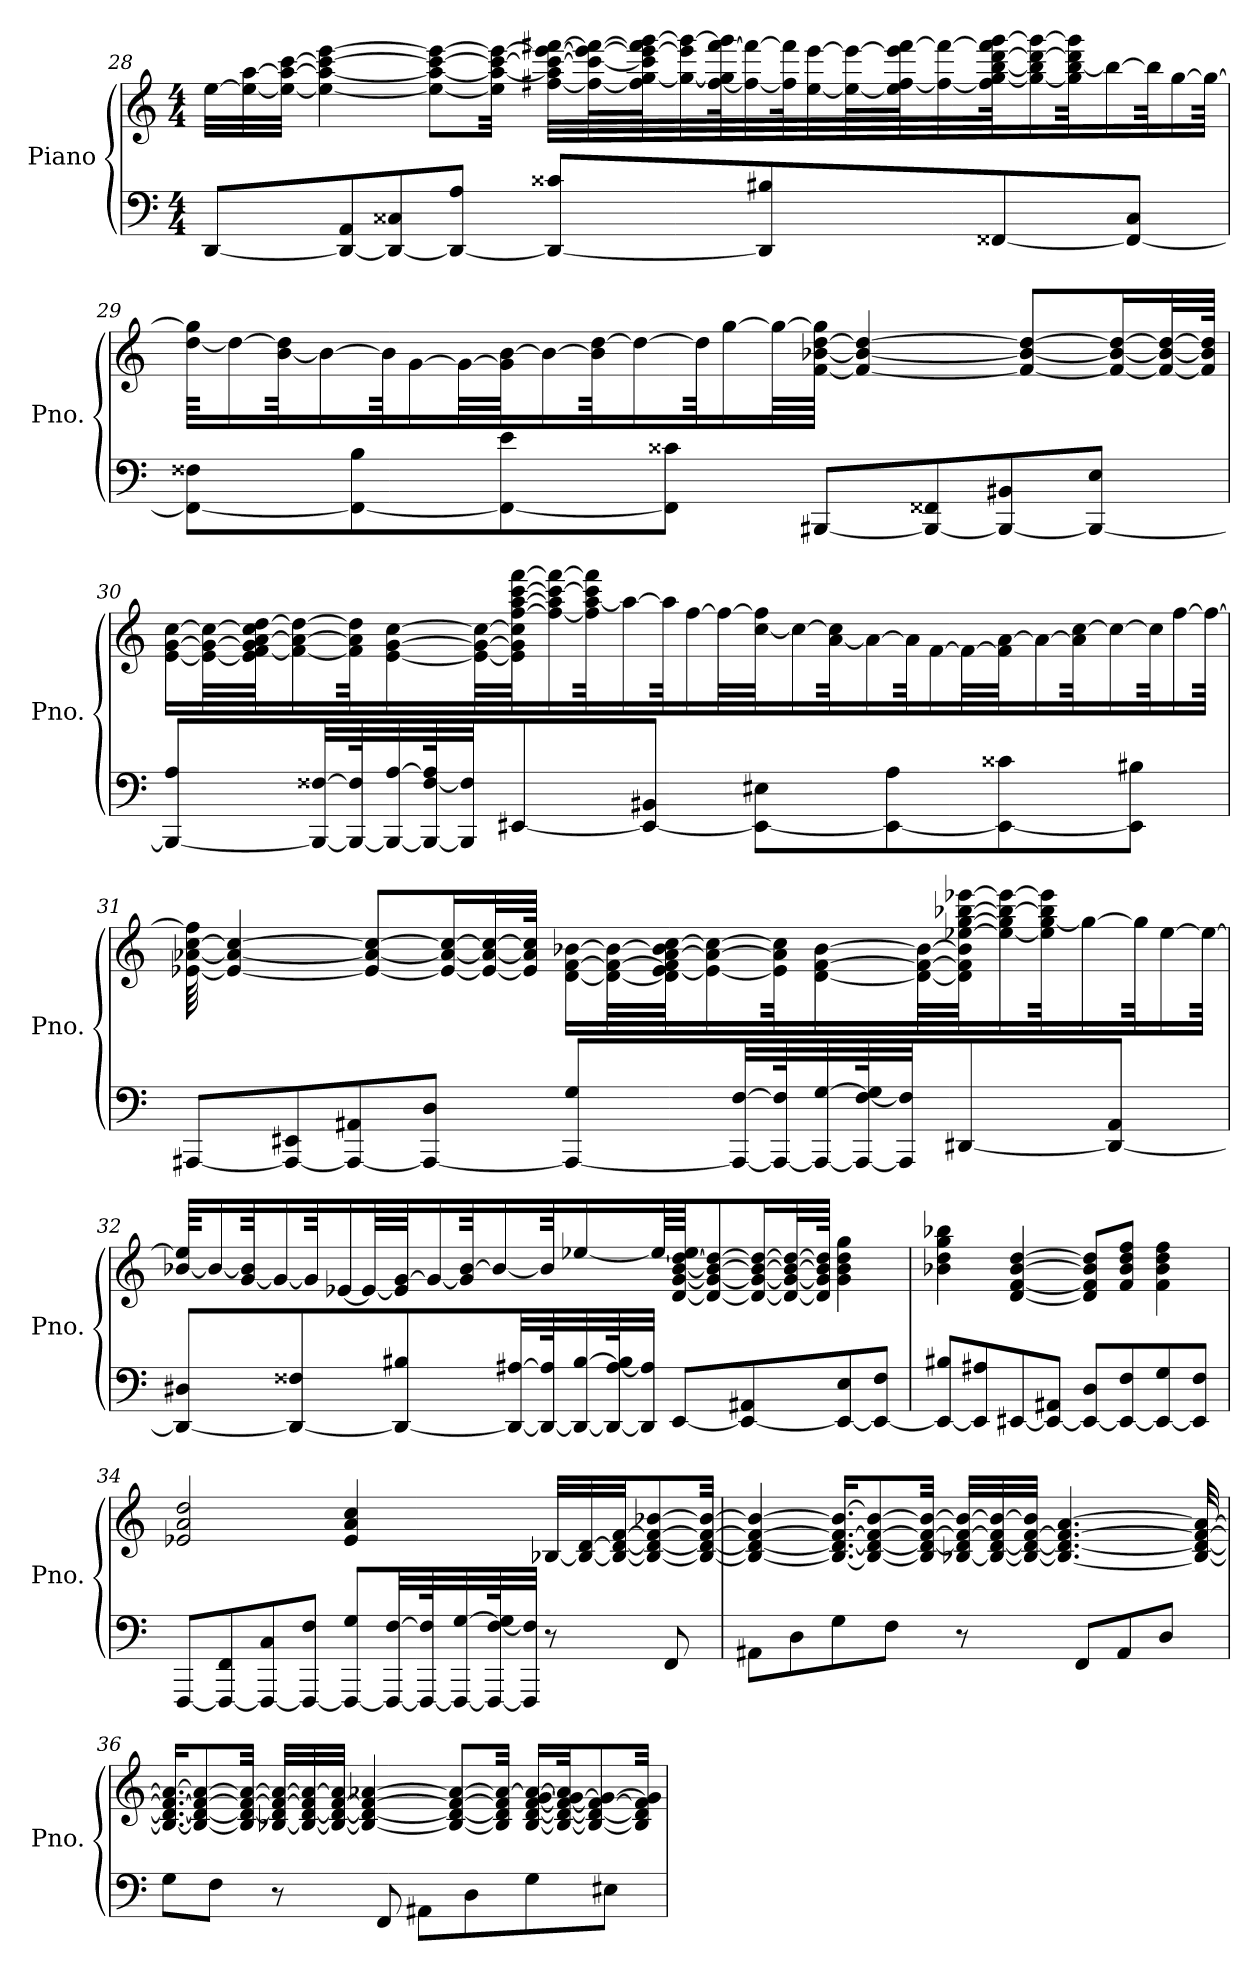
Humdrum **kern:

**kern	**kern
*part1	*part1
*staff2	*staff1
*I"Piano	*
*I'Pno.	*
!!LO:LB:g=z
*clefF4	*clefG2
*k[]	*k[]
*M4/4	*M4/4
=28	=28
[8DD/L	[32ee\LLL
.	32ee\_ [32aa\
.	32ee\_ 32aa\_ [32ccc\JJJ
.	4ee\_ 4aa\_ 4ccc\_ [4eee\
8DD/_ 8AA/	.
8DD/_ 8C##X/	.
.	8ee\_ 8aa\_ 8ccc\_ 8eee\_L
8DD/_ 8A/J	.
.	32ee\] 32aa\_ 32ccc\_ 32eee\_Jkk
8DD/_ 8c##X/L	[32ff#X\ 32aa\] 32ccc\_ 32eee\_ [32fff#X\LLL
.	64ff#\_ 64ccc\_ 64eee\_ 64fff#\_L
.	64ff#\] [64gg\ 64ccc\] 64eee\_ 64fff#\] [64ggg\J
.	32gg\_ 32eee\] 32ggg\_
.	[64ff#\ 64gg\] [64fff#\ 64ggg\]K
.	32ff#\_ 32fff#\_
8DD/] 8B#X/	.
.	64ff#\] 64fff#\]K
.	[32ee\ [32eee\
.	64ee\_ 64eee\_L
.	64ee\] [64ff#\ 64eee\] [64fff#\J
.	32ff#\_ 32fff#\_
[8FF##X/	64ff#\] [64gg\ [64bb\ [64ddd\ 64fff#\] [64ggg\JK
.	16gg\_ 16bb\] 16ddd\_ 16ggg\_
.	64gg\] [64bb\ 64ddd\] 64ggg\]KK
.	16bb\_
8FF##/_ 8C##/J	.
.	64bb\KK]
.	[16gg\
.	64gg\JJkk_
!!LO:LB:g=z
=29	=29
8FF##\_ 8F##X\L	[64dd\ 64gg\]KKLL
.	16dd\_
.	[64b\ 64dd\]KK
.	16b\_
8FF##\_ 8B\	.
.	64b\KK]
.	[16g\
.	64g\LL_
8FF##\_ 8e\	64g\] [64b\JJ
.	16b\_
.	64b\] [64dd\KK
.	16dd\_
8FF##\] 8c##X\J	.
.	64dd\KK]
.	[16gg\
.	64gg\LL_
[8BBB#X/L	[64f\ [64b-X\ [64dd\ 64gg\]JJJJ
.	4f/_ 4b-/_ 4dd/_
8BBB#/_ 8FF##X/	.
8BBB#/_ 8BB#X/	.
.	8f/_ 8b-/_ 8dd/_L
8BBB#/_ 8E/J	.
.	16f/_ 16b-/_ 16dd/_L
.	32f/_ 32b-/_ 32dd/_L
.	64f/] 64b-/] 64dd/]JJJk
!!LO:PB:g=z
=30	=30
8BBB#/_ 8A/L	[16e\ [16g\ [16cc\LL
.	64e\_ 64g\_ 64cc\_LL
.	64e\] [64f\ 64g\] [64a\ 64cc\] [64dd\JJ
.	16f\_ 16a\_ 16dd\_
32BBB#/_ [32F##X/LL	.
64BBB#/_ 64F##/]K	64f\] 64a\] 64dd\]KK
32BBB#/_ [32A/	[16e\ [16g\ [16cc\
64BBB#/_ [64F##/ 64A/]K	.
32BBB#/] 32F##/]JJ	.
.	64e\_ 64g\_ 64cc\_LL
[8EE#X/	64e\] 64g\] 64cc\] [64ff\ [64aa\ [64ccc\ [64fff\JJ
.	16ff\_ 16aa\] 16ccc\_ 16fff\_
.	64ff\] [64aa\ 64ccc\] 64fff\]KK
.	16aa\_
8EE#/_ 8BB#X/J	.
.	64aa\KK]
.	[16ff\
.	64ff\LL_
8EE#\_ 8E#X\L	[64cc\ 64ff\]JJ
.	16cc\_
.	[64a\ 64cc\]KK
.	16a\_
8EE#\_ 8A\	.
.	64a\KK]
.	[16f\
.	64f\LL_
8EE#\_ 8c##X\	64f\] [64a\JJ
.	16a\_
.	64a\] [64cc\KK
.	16cc\_
8EE#\] 8B#X\J	.
.	64cc\KK]
.	[16ff\
.	64ff\JJkk_
!!LO:LB:g=z
=31	=31
[8AAA#X/L	[64e-X\ [64a-X\ [64cc\ 64ff\]
.	4e-/_ 4a-/_ 4cc/_
8AAA#/_ 8EE#X/	.
8AAA#/_ 8AA#X/	.
.	8e-/_ 8a-/_ 8cc/_L
8AAA#/_ 8D/J	.
.	16e-/_ 16a-/_ 16cc/_L
.	32e-/_ 32a-/_ 32cc/_L
.	64e-/] 64a-/] 64cc/]JJJk
8AAA#/_ 8G/L	[16d\ [16f\ [16b-X\LL
.	64d\_ 64f\_ 64b-\_LL
.	64d\] [64e-\ 64f\] [64a-\ 64b-\] [64cc\JJ
.	16e-\_ 16a-\_ 16cc\_
32AAA#/_ [32F/LL	.
64AAA#/_ 64F/]K	64e-\] 64a-\] 64cc\]KK
32AAA#/_ [32G/	[16d\ [16f\ [16b-\
64AAA#/_ [64F/ 64G/]K	.
32AAA#/] 32F/]JJ	.
.	64d\_ 64f\_ 64b-\_LL
[8DD#X/	64d\] 64f\] 64b-\] [64ee-X\ [64gg\ [64bb-X\ [64eee-X\JJ
.	16ee-\_ 16gg\] 16bb-\_ 16eee-\_
.	64ee-\] [64gg\ 64bb-\] 64eee-\]KK
.	16gg\_
8DD#/_ 8AA#/J	.
.	64gg\KK]
.	[16ee-\
.	64ee-\JJkk_
!!LO:LB:g=z
=32	=32
8DD#/_ 8D#X/L	[64b-X/ 64ee-/]KKLL
.	16b-/_
.	[64g/ 64b-/]KK
.	16g/_
8DD#/_ 8F##X/	.
.	64g/KK]
.	[16e-X/
.	64e-/LL_
8DD#/_ 8B#X/	64e-/] [64g/JJ
.	16g/_
.	64g/] [64b-/KK
.	16b-/_
32DD#/_ [32A#X/LL	.
64DD#/_ 64A#/]K	64b-/KK]
32DD#/_ [32B#/	[16ee-X/
64DD#/_ [64A#/ 64B#/]K	.
32DD#/] 32A#/]JJJ	.
.	64ee-/LL_
[8EE/L	[64d/ [64g/ [64b-/ [64dd/ 64ee-/]JJJ
.	8d/_ 8g/_ 8b-/_ 8dd/_
8EE/_ 8AA#X/	.
.	16d/_ 16g/_ 16b-/_ 16dd/_L
.	32d/_ 32g/_ 32b-/_ 32dd/_L
.	64d/] 64g/] 64b-/] 64dd/]JJJk
8EE/_ 8E/	4g\ 4b-\ 4dd\ 4gg\
8EE/_ 8F##/J	.
=33	=33
8EE/_ 8B#X/L	4b-X\ 4dd\ 4gg\ 4bb-X\
8EE/] 8A#X/	.
[8EE#X/	[4d/ [4f/ [4b-/ [4dd/
8EE#/_ 8AA#X/J	.
8EE#/_ 8D/L	8d/] 8f/] 8b-/] 8dd/]L
8EE#/_ 8F/	8f/ 8b-/ 8dd/ 8ff/J
8EE#/_ 8G/	4f\ 4b-\ 4dd\ 4ff\
8EE#/] 8F/J	.
!!LO:LB:g=z
=34	=34
[8FFF/L	2e-X/ 2a/ 2dd/
8FFF/_ 8FF/	.
8FFF/_ 8C/	.
8FFF/_ 8F/J	.
8FFF/_ 8G/L	4e-/ 4a/ 4cc/
32FFF/_ [32F/LL	.
64FFF/_ 64F/]K	.
32FFF/_ [32G/	.
64FFF/_ [64F/ 64G/]K	.
32FFF/] 32F/]JJJ	.
8r	[32B-X/LLL
.	32B-/_ [32d/
.	32B-/_ 32d/_ [32f/JJ
.	8B-/_ 8d/_ 8f/_ [8b-X/
8FF/	.
.	32B-/_ 32d/_ 32f/_ 32b-/_Jkk
=35	=35
8AA#X\L	4B-/_ 4d/_ 4f/_ 4b-/_
8D\	.
8G\	16.B-/_ 16.d/_ 16.f/_ 16.b-/_KL
.	8B-/_ 8d/_ 8f/_ 8b-/_
8F\J	.
.	32B-/] 32d/_ 32f/_ 32b-/_Jkk
8r	[32B-X/ 32d/] 32f/_ 32b-/_LLL
.	32B-/_ [32d/ 32f/] 32b-/_
.	32B-/_ 32d/_ [32f/ 32b-/]JJJ
.	4.B-/_ 4.d/_ 4.f/_ [4.a/
8FF/L	.
8AA#/	.
8D/J	.
.	32B-/_ 32d/_ 32f/_ 32a/_
!!LO:LB:g=z
=36	=36
8G\L	16.B-/_ 16.d/_ 16.f/_ 16.a/_KL
.	8B-/_ 8d/_ 8f/_ 8a/_
8F\J	.
.	32B-/] 32d/_ 32f/_ 32a/_Jkk
8r	[32B-X/ 32d/] 32f/_ 32a/_LLL
.	32B-/_ [32d/ 32f/] 32a/_
.	32B-/_ 32d/_ [32f/ 32a/]JJJ
.	4B-/_ 4d/_ 4f/_ [4a-X/
8FF/	.
8AA#X\L	.
.	8B-/_ 8d/_ 8f/_ 8a-/_L
8D\	.
.	32B-/] 32d/] 32f/] 32a-/_Jkk
8G\	[16B-/ [16d/ [16f/ [16g/ 16a-/_LL
.	32B-/_ 32d/_ 32f/_ 32g/_ 32a-/]JK
.	8B-/_ 8d/_ 8f/_ 8g/_
8E#X\J	.
.	32B-/] 32d/] 32f/] 32g/]Jkk
=	=
*-	*-
